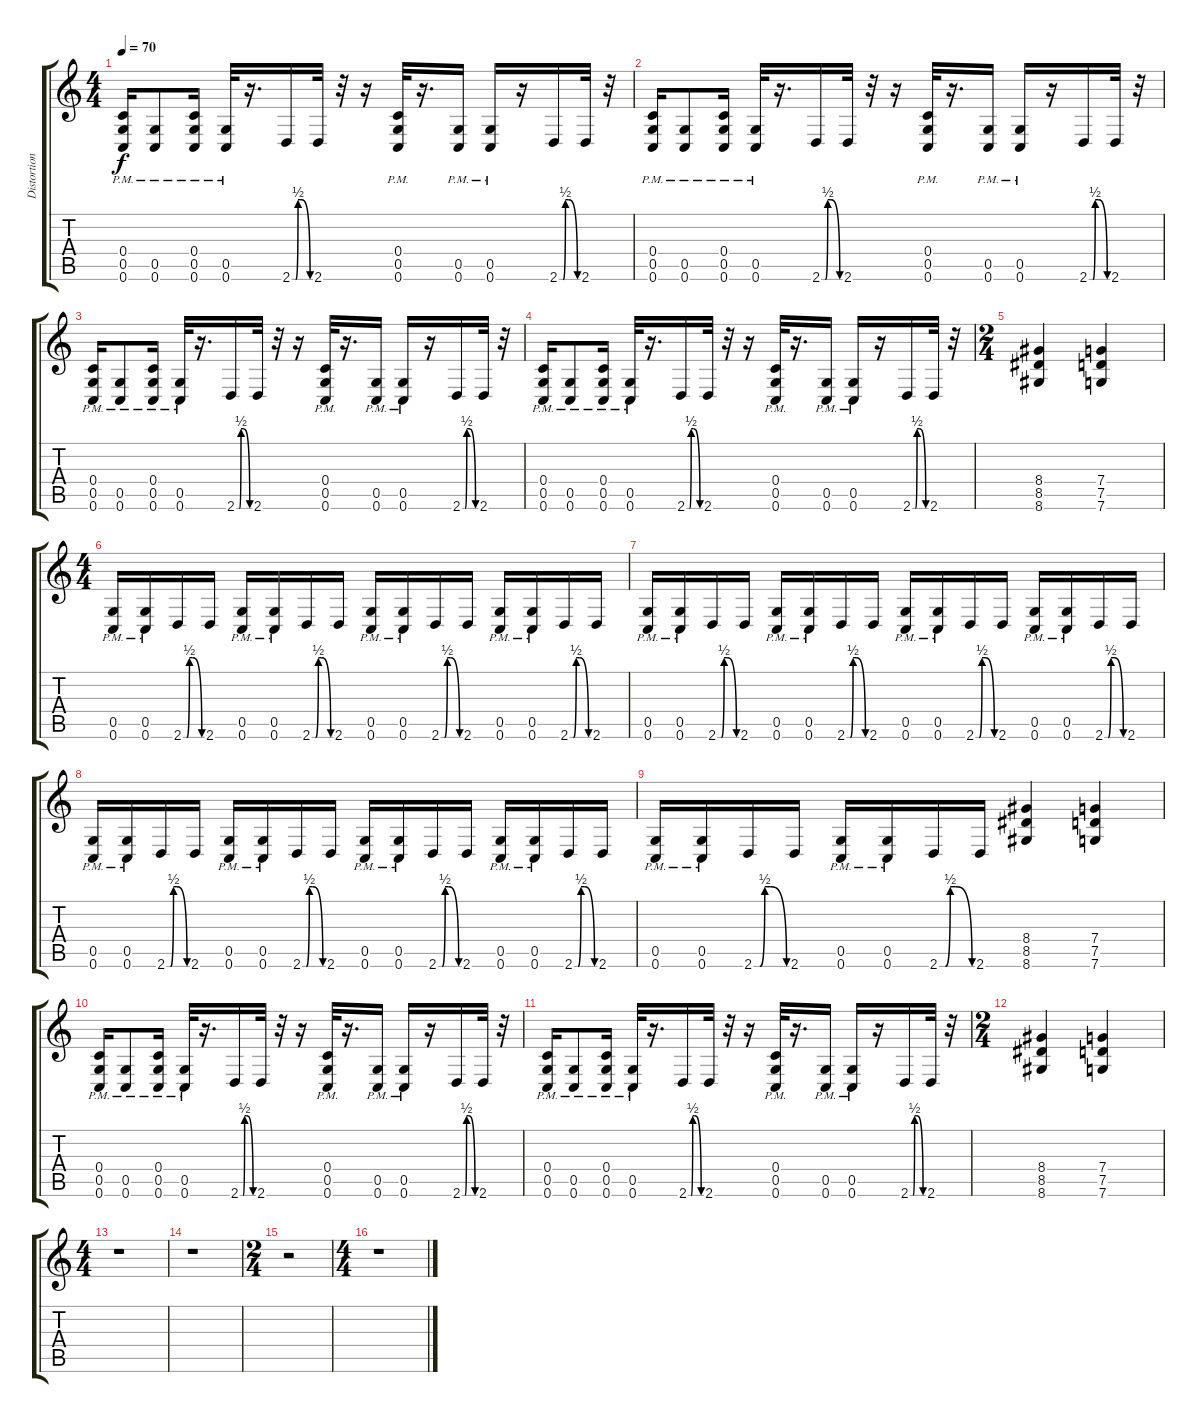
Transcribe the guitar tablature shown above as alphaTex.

\track ("Distortion 2" "Distortion") {instrument distortionguitar}
\staff {score tabs}
\tuning (D4 A3 F3 C3 G2 C2) {hide}
\ts (4 4)
\tempo 70
\clef g2
\ks c
(0.4{pm} 0.5{pm} 0.6{pm}).16{dy f} (0.5{pm} 0.6{pm}).8 (0.4{pm} 0.5{pm} 0.6{pm}).16 (0.5{pm} 0.6{pm}).32 r.16{d} 2.6{be (custom 0 0 12 0 20 2 30 2 60 0)}.16 2.6.32 r.32 r.16 (0.4{pm} 0.5{pm} 0.6{pm}).32 r.16{d} (0.5{pm} 0.6{pm}).16 (0.5{pm} 0.6{pm}).16 r.16 2.6{be (custom 0 0 12 0 20 2 30 2 60 0)}.16 2.6.32 r.32 |
(0.4{pm} 0.5{pm} 0.6{pm}).16 (0.5{pm} 0.6{pm}).8 (0.4{pm} 0.5{pm} 0.6{pm}).16 (0.5{pm} 0.6{pm}).32 r.16{d} 2.6{be (custom 0 0 12 0 20 2 30 2 60 0)}.16 2.6.32 r.32 r.16 (0.4{pm} 0.5{pm} 0.6{pm}).32 r.16{d} (0.5{pm} 0.6{pm}).16 (0.5{pm} 0.6{pm}).16 r.16 2.6{be (custom 0 0 12 0 20 2 30 2 60 0)}.16 2.6.32 r.32 |
(0.4{pm} 0.5{pm} 0.6{pm}).16 (0.5{pm} 0.6{pm}).8 (0.4{pm} 0.5{pm} 0.6{pm}).16 (0.5{pm} 0.6{pm}).32 r.16{d} 2.6{be (custom 0 0 12 0 20 2 30 2 60 0)}.16 2.6.32 r.32 r.16 (0.4{pm} 0.5{pm} 0.6{pm}).32 r.16{d} (0.5{pm} 0.6{pm}).16 (0.5{pm} 0.6{pm}).16 r.16 2.6{be (custom 0 0 12 0 20 2 30 2 60 0)}.16 2.6.32 r.32 |
(0.4{pm} 0.5{pm} 0.6{pm}).16 (0.5{pm} 0.6{pm}).8 (0.4{pm} 0.5{pm} 0.6{pm}).16 (0.5{pm} 0.6{pm}).32 r.16{d} 2.6{be (custom 0 0 12 0 20 2 30 2 60 0)}.16 2.6.32 r.32 r.16 (0.4{pm} 0.5{pm} 0.6{pm}).32 r.16{d} (0.5{pm} 0.6{pm}).16 (0.5{pm} 0.6{pm}).16 r.16 2.6{be (custom 0 0 12 0 20 2 30 2 60 0)}.16 2.6.32 r.32 |
\ts (2 4)
(8.4 8.5 8.6).4 (7.4 7.5 7.6).4 |
\ts (4 4)
(0.5{pm} 0.6{pm}).16 (0.5{pm} 0.6{pm}).16 2.6{be (custom 0 0 11 0 20 2 30 2 60 0)}.16 2.6.16 (0.5{pm} 0.6{pm}).16 (0.5{pm} 0.6{pm}).16 2.6{be (custom 0 0 9 0 11 0 20 2 30 2 60 0)}.16 2.6.16 (0.5{pm} 0.6{pm}).16 (0.5{pm} 0.6{pm}).16 2.6{be (custom 0 0 5 0 9 0 11 0 20 2 30 2 60 0)}.16 2.6.16 (0.5{pm} 0.6{pm}).16 (0.5{pm} 0.6{pm}).16 2.6{be (custom 0 0 9 0 11 0 20 2 30 2 60 0)}.16 2.6.16 |
(0.5{pm} 0.6{pm}).16 (0.5{pm} 0.6{pm}).16 2.6{be (custom 0 0 11 0 20 2 30 2 60 0)}.16 2.6.16 (0.5{pm} 0.6{pm}).16 (0.5{pm} 0.6{pm}).16 2.6{be (custom 0 0 9 0 11 0 20 2 30 2 60 0)}.16 2.6.16 (0.5{pm} 0.6{pm}).16 (0.5{pm} 0.6{pm}).16 2.6{be (custom 0 0 5 0 9 0 11 0 20 2 30 2 60 0)}.16 2.6.16 (0.5{pm} 0.6{pm}).16 (0.5{pm} 0.6{pm}).16 2.6{be (custom 0 0 9 0 11 0 20 2 30 2 60 0)}.16 2.6.16 |
(0.5{pm} 0.6{pm}).16 (0.5{pm} 0.6{pm}).16 2.6{be (custom 0 0 11 0 20 2 30 2 60 0)}.16 2.6.16 (0.5{pm} 0.6{pm}).16 (0.5{pm} 0.6{pm}).16 2.6{be (custom 0 0 9 0 11 0 20 2 30 2 60 0)}.16 2.6.16 (0.5{pm} 0.6{pm}).16 (0.5{pm} 0.6{pm}).16 2.6{be (custom 0 0 5 0 9 0 11 0 20 2 30 2 60 0)}.16 2.6.16 (0.5{pm} 0.6{pm}).16 (0.5{pm} 0.6{pm}).16 2.6{be (custom 0 0 9 0 11 0 20 2 30 2 60 0)}.16 2.6.16 |
(0.5{pm} 0.6{pm}).16 (0.5{pm} 0.6{pm}).16 2.6{be (custom 0 0 9 0 11 0 20 2 30 2 60 0)}.16 2.6.16 (0.5{pm} 0.6{pm}).16 (0.5{pm} 0.6{pm}).16 2.6{be (custom 0 0 9 0 11 0 20 2 30 2 60 0)}.16 2.6.16 (8.4 8.5 8.6).4 (7.4 7.5 7.6).4 |
(0.4{pm} 0.5{pm} 0.6{pm}).16 (0.5{pm} 0.6{pm}).8 (0.4{pm} 0.5{pm} 0.6{pm}).16 (0.5{pm} 0.6{pm}).32 r.16{d} 2.6{be (custom 0 0 12 0 20 2 30 2 60 0)}.16 2.6.32 r.32 r.16 (0.4{pm} 0.5{pm} 0.6{pm}).32 r.16{d} (0.5{pm} 0.6{pm}).16 (0.5{pm} 0.6{pm}).16 r.16 2.6{be (custom 0 0 12 0 20 2 30 2 60 0)}.16 2.6.32 r.32 |
(0.4{pm} 0.5{pm} 0.6{pm}).16 (0.5{pm} 0.6{pm}).8 (0.4{pm} 0.5{pm} 0.6{pm}).16 (0.5{pm} 0.6{pm}).32 r.16{d} 2.6{be (custom 0 0 12 0 20 2 30 2 60 0)}.16 2.6.32 r.32 r.16 (0.4{pm} 0.5{pm} 0.6{pm}).32 r.16{d} (0.5{pm} 0.6{pm}).16 (0.5{pm} 0.6{pm}).16 r.16 2.6{be (custom 0 0 12 0 20 2 30 2 60 0)}.16 2.6.32 r.32 |
\ts (2 4)
(8.4 8.5 8.6).4 (7.4 7.5 7.6).4 |
\ts (4 4)
r.1 |
r.1 |
\ts (2 4)
r.2 |
\ts (4 4)
r.1
